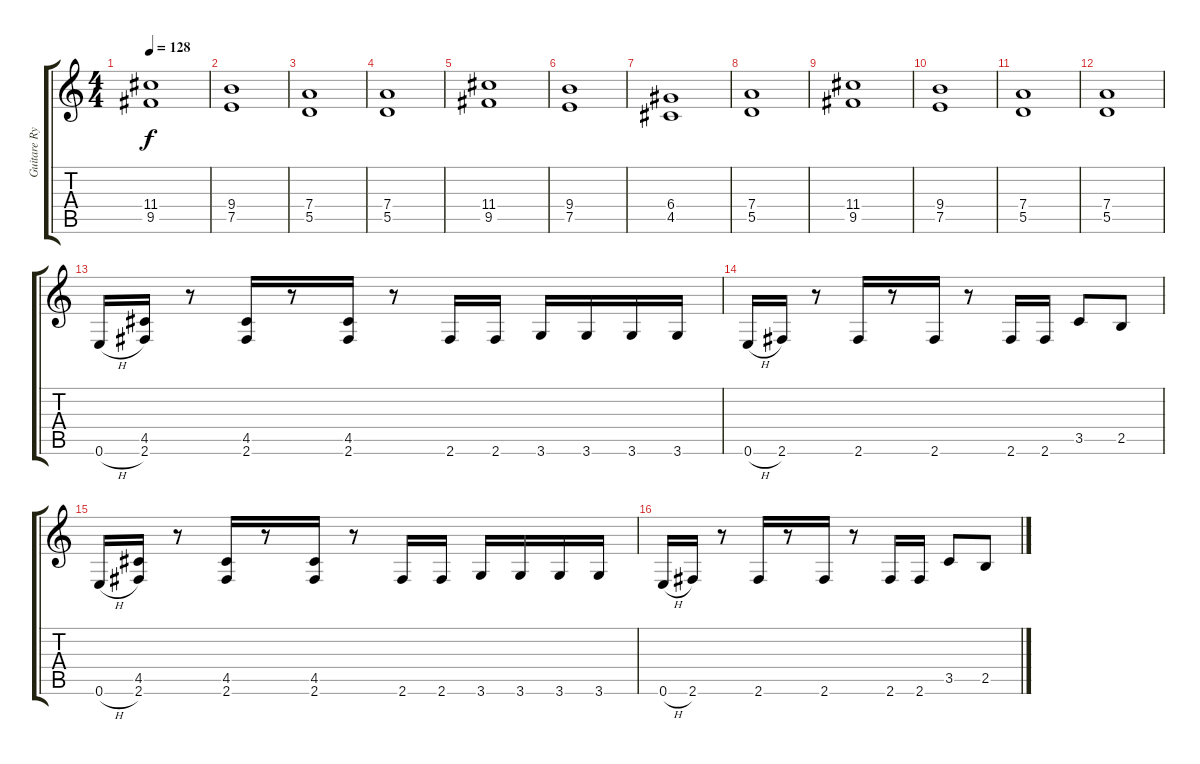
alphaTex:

\track ("Guitare Rythmique" "Guitare Ry") {instrument overdrivenguitar}
\staff {score tabs}
\tuning (E4 B3 G3 D3 A2 E2) {hide}
\ts (4 4)
\tempo 128
\clef g2
\ks c
(11.4 9.5).1{dy f} |
(9.4 7.5).1 |
(7.4 5.5).1 |
(7.4 5.5).1 |
(11.4 9.5).1 |
(9.4 7.5).1 |
(6.4 4.5).1 |
(7.4 5.5).1 |
(11.4 9.5).1 |
(9.4 7.5).1 |
(7.4 5.5).1 |
(7.4 5.5).1 |
0.6{h}.16 (4.5 2.6).16 r.8 (4.5 2.6).16 r.8 (4.5 2.6).16 r.8 2.6.16 2.6.16 3.6.16 3.6.16 3.6.16 3.6.16 |
0.6{h}.16 2.6.16 r.8 2.6.16 r.8 2.6.16 r.8 2.6.16 2.6.16 3.5.8 2.5.8 |
0.6{h}.16 (4.5 2.6).16 r.8 (4.5 2.6).16 r.8 (4.5 2.6).16 r.8 2.6.16 2.6.16 3.6.16 3.6.16 3.6.16 3.6.16 |
0.6{h}.16 2.6.16 r.8 2.6.16 r.8 2.6.16 r.8 2.6.16 2.6.16 3.5.8 2.5.8
